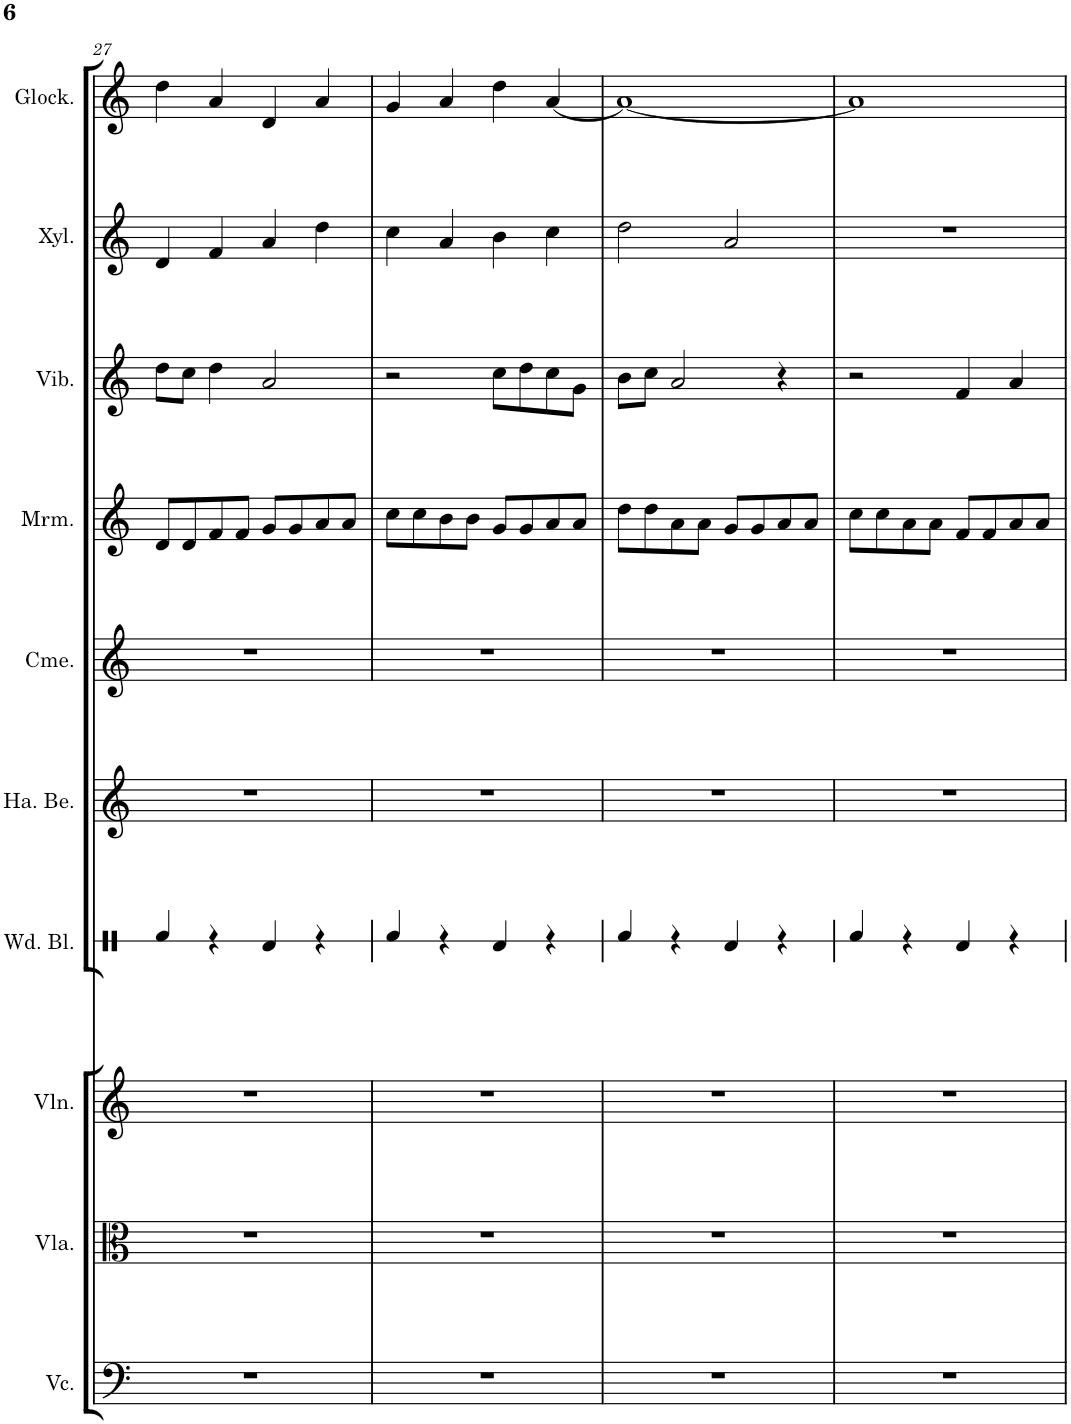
**kern	**kern	**kern	**kern	**kern	**kern	**kern	**kern	**kern	**kern
*part10	*part9	*part8	*part7	*part6	*part5	*part4	*part3	*part2	*part1
*staff10	*staff9	*staff8	*staff7	*staff6	*staff5	*staff4	*staff3	*staff2	*staff1
*I"大提琴	*I"中提琴	*I"小提琴	*I"盒棒	*I"手摇铃	*I"管钟	*I"马林巴琴	*I"颤音琴	*I"木琴	*I"钟琴
!!LO:PB:g=z
*clefF4	*clefC3	*clefG2	*clefX	*clefG2	*clefG2	*clefG2	*clefG2	*clefG2	*clefG2
*	*	*	*	*Trd-7c-12	*	*	*	*Trd-7c-12	*Trd-14c-24
*k[]	*k[]	*k[]	*k[]	*k[]	*k[]	*k[]	*k[]	*k[]	*k[]
*M4/4	*M4/4	*M4/4	*M4/4	*M4/4	*M4/4	*M4/4	*M4/4	*M4/4	*M4/4
=27	=27	=27	=27	=27	=27	=27	=27	=27	=27
1r	1r	1r	4Rf/	1r	1r	8d/L	8dd\L	4d/	4dd\
.	.	.	.	.	.	8d/	8cc\J	.	.
.	.	.	4r	.	.	8f/	4dd\	4f/	4a/
.	.	.	.	.	.	8f/J	.	.	.
.	.	.	4Rd/	.	.	8g/L	2a/	4a/	4d/
.	.	.	.	.	.	8g/	.	.	.
.	.	.	4r	.	.	8a/	.	4dd\	4a/
.	.	.	.	.	.	8a/J	.	.	.
=28	=28	=28	=28	=28	=28	=28	=28	=28	=28
1r	1r	1r	4Rf/	1r	1r	8cc\L	2r	4cc\	4g/
.	.	.	.	.	.	8cc\	.	.	.
.	.	.	4r	.	.	8b\	.	4a/	4a/
.	.	.	.	.	.	8b\J	.	.	.
.	.	.	4Rd/	.	.	8g/L	8cc\L	4b\	4dd\
.	.	.	.	.	.	8g/	8dd\	.	.
.	.	.	4r	.	.	8a/	8cc\	4cc\	[4a/
.	.	.	.	.	.	8a/J	8g\J	.	.
=29	=29	=29	=29	=29	=29	=29	=29	=29	=29
1r	1r	1r	4Rf/	1r	1r	8dd\L	8b\L	2dd\	1a_
.	.	.	.	.	.	8dd\	8cc\J	.	.
.	.	.	4r	.	.	8a\	2a/	.	.
.	.	.	.	.	.	8a\J	.	.	.
.	.	.	4Rd/	.	.	8g/L	.	2a/	.
.	.	.	.	.	.	8g/	.	.	.
.	.	.	4r	.	.	8a/	4r	.	.
.	.	.	.	.	.	8a/J	.	.	.
=30	=30	=30	=30	=30	=30	=30	=30	=30	=30
1r	1r	1r	4Rf/	1r	1r	8cc\L	2r	1r	1a]
.	.	.	.	.	.	8cc\	.	.	.
.	.	.	4r	.	.	8a\	.	.	.
.	.	.	.	.	.	8a\J	.	.	.
.	.	.	4Rd/	.	.	8f/L	4f/	.	.
.	.	.	.	.	.	8f/	.	.	.
.	.	.	4r	.	.	8a/	4a/	.	.
.	.	.	.	.	.	8a/J	.	.	.
=	=	=	=	=	=	=	=	=	=
*-	*-	*-	*-	*-	*-	*-	*-	*-	*-
